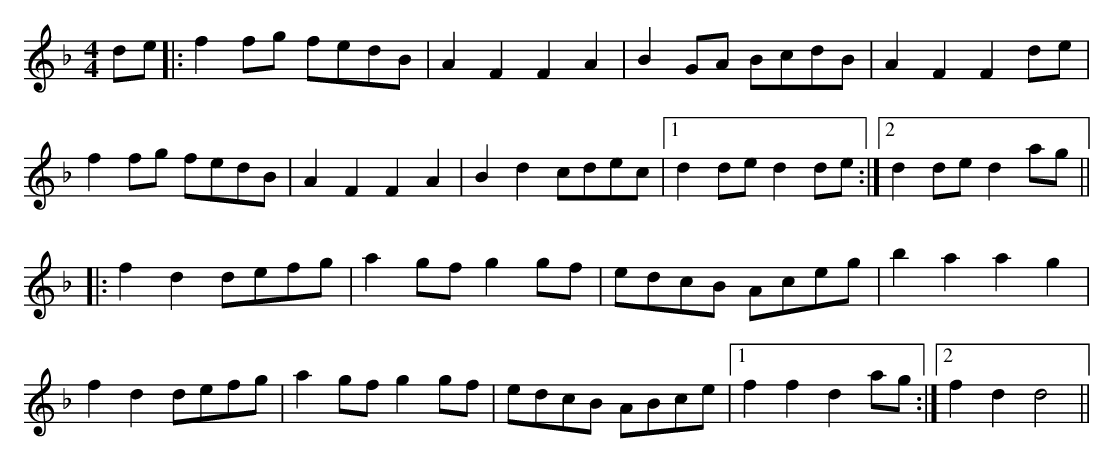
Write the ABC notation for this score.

X:1
M:4/4
K:Dmin
de|: f2fg fedB| A2F2F2A2| B2GA BcdB|A2F2 F2de|
 f2fg fedB| A2F2F2A2| B2d2 cdec|1 d2de d2de:|2 d2de d2ag||
|: f2d2 defg| a2gf g2gf| edcB Aceg|b2a2 a2g2|
f2d2 defg|a2gf g2gf|edcB ABce|1 f2f2 d2ag:|2 f2d2d4||
